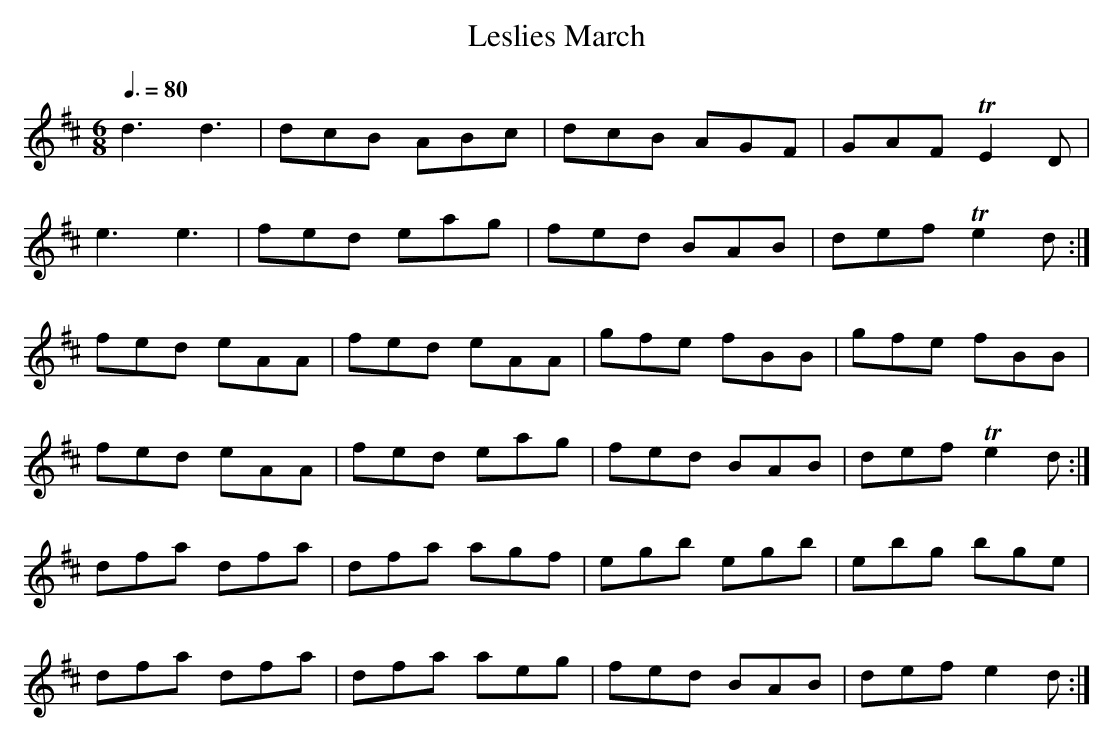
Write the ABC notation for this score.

X:1
T:Leslies March
M:6/8
L:1/8
Q:3/8=80
K:D
d3  d3 |dcB ABc|dcB AGF|GAF TE2D |
e3  e3 |fed eag|fed BAB|def Te2d:|
fed eAA|fed eAA|gfe fBB|gfe  fBB |
fed eAA|fed eag|fed BAB|def Te2d:|
dfa dfa|dfa agf|egb egb|ebg  bge |
dfa dfa|dfa aeg|fed BAB|def  e2d:|
